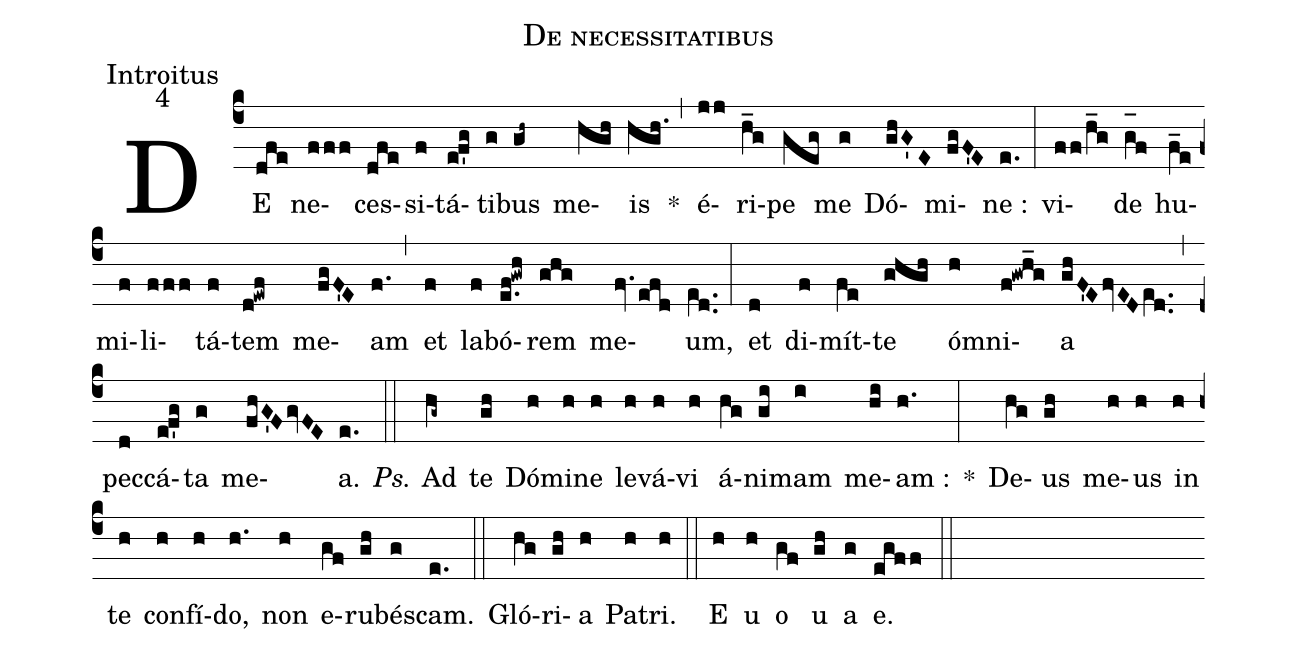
name:De necessitatibus;
office-part:Introitus;
mode:4;
%%
(c4) DE(dfe) ne(fff)ces(dfe)si(f)tá(ef'g)ti(g)bus(gh~) me(hgh)is(hgh.) *(,) é(jj)ri(h_g)pe(geg) me(g) Dó(ghG'E)mi(fgF'E)ne :(e.) (:) vi(ff/h_g)de(g_[oh:h]f) hu(f_e)mi(f)li(fff)tá(f)tem(d!ewf) me(fgF'E)am(f.) (,) et(f) la(f)bó(e.f!gwh)rem(ghg) me(fv.efd)um,(e[ll:1]d..) (:) et(d) di(f)mít(fe)te(ghgh) ó(h)mni(f!gwh_g)a(ghF'EfvEDe[ll:1]d..) (,) pec(d)cá(ef'g)ta(g) me(fhG'FgvFE)a.(e.) (::) <i>Ps.</i> Ad(hg~) te(gh) Dó(h)mi(h)ne(h) le(h)vá(h)vi(h) á(hg)ni(gi)mam(i) me(hi)am :(h.) *(:) De(hg)us(gh) me(h)us(h) in(h) te(h) con(h)fí(h)do,(h.) non(h) e(gf)ru(gh)bé(g)scam.(e.) (::) Gló(hg)ri(gh)a(h) Pa(h)tri.(h) (::) <eu>E(h) u(h) o(gf) u(gh) a(g) e.</eu>(egff) (::)
